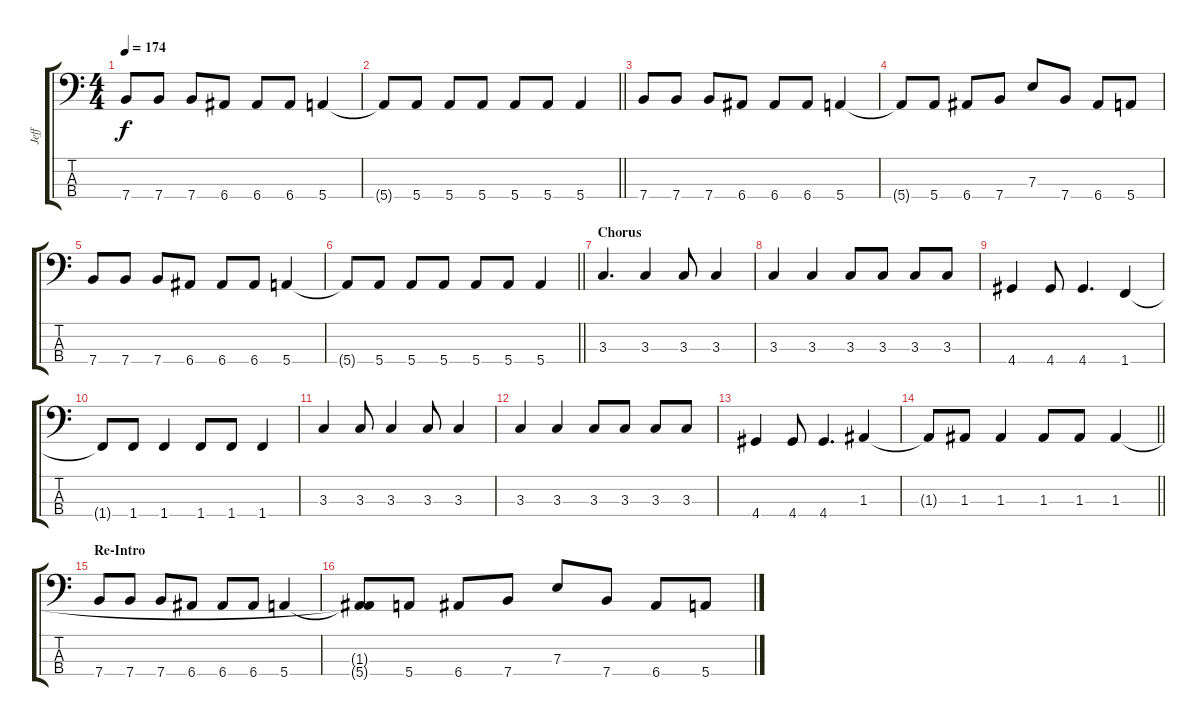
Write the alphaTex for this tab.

\track ("Jeff" "Jeff") {instrument electricbassfinger}
\staff {score tabs}
\tuning (G2 D2 A1 E1) {hide}
\ts (4 4)
\tempo 174
\clef f4
\ks c
7.4.8{dy f} 7.4.8 7.4.8 6.4.8 6.4.8 6.4.8 5.4.4 |
\barLineRight lightlight
5.4{t}.8 5.4.8 5.4.8 5.4.8 5.4.8 5.4.8 5.4.4 |
7.4.8 7.4.8 7.4.8 6.4.8 6.4.8 6.4.8 5.4.4 |
5.4{t}.8 5.4.8 6.4.8 7.4.8 7.3.8 7.4.8 6.4.8 5.4.8 |
7.4.8 7.4.8 7.4.8 6.4.8 6.4.8 6.4.8 5.4.4 |
\barLineRight lightlight
5.4{t}.8 5.4.8 5.4.8 5.4.8 5.4.8 5.4.8 5.4.4 |
\section ("" "Chorus")
3.3.4{d} 3.3.4 3.3.8 3.3.4 |
3.3.4 3.3.4 3.3.8 3.3.8 3.3.8 3.3.8 |
4.4.4 4.4.8 4.4.4{d} 1.4.4 |
1.4{t}.8 1.4.8 1.4.4 1.4.8 1.4.8 1.4.4 |
3.3.4 3.3.8 3.3.4 3.3.8 3.3.4 |
3.3.4 3.3.4 3.3.8 3.3.8 3.3.8 3.3.8 |
4.4.4 4.4.8 4.4.4{d} 1.3.4 |
\barLineRight lightlight
1.3{t}.8 1.3.8 1.3.4 1.3.8 1.3.8 1.3.4 |
\section ("" "Re-Intro")
7.4.8 7.4.8 7.4.8 6.4.8 6.4.8 6.4.8 5.4.4 |
(1.3{t} 5.4{t}).8 5.4.8 6.4.8 7.4.8 7.3.8 7.4.8 6.4.8 5.4.8
